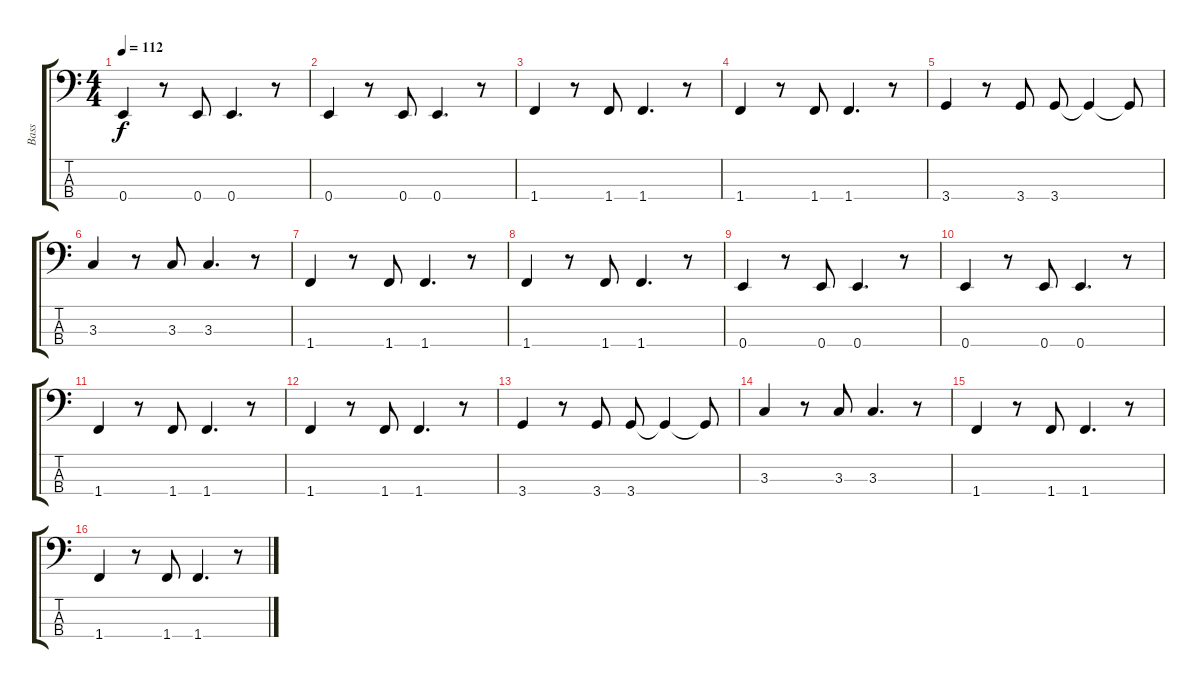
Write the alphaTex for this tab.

\track ("Bass" "Bass") {instrument electricbasspick}
\staff {score tabs}
\tuning (G2 D2 A1 E1) {hide}
\ts (4 4)
\tempo 112
\clef f4
\ks c
0.4.4{dy f instrument electricbasspick} r.8 0.4.8 0.4.4{d} r.8 |
0.4.4 r.8 0.4.8 0.4.4{d} r.8 |
1.4.4 r.8 1.4.8 1.4.4{d} r.8 |
1.4.4 r.8 1.4.8 1.4.4{d} r.8 |
3.4.4 r.8 3.4.8 3.4.8 3.4{t}.4 3.4{t}.8 |
3.3.4 r.8 3.3.8 3.3.4{d} r.8 |
1.4.4 r.8 1.4.8 1.4.4{d} r.8 |
1.4.4 r.8 1.4.8 1.4.4{d} r.8 |
0.4.4 r.8 0.4.8 0.4.4{d} r.8 |
0.4.4 r.8 0.4.8 0.4.4{d} r.8 |
1.4.4 r.8 1.4.8 1.4.4{d} r.8 |
1.4.4 r.8 1.4.8 1.4.4{d} r.8 |
3.4.4 r.8 3.4.8 3.4.8 3.4{t}.4 3.4{t}.8 |
3.3.4 r.8 3.3.8 3.3.4{d} r.8 |
1.4.4 r.8 1.4.8 1.4.4{d} r.8 |
1.4.4 r.8 1.4.8 1.4.4{d} r.8
